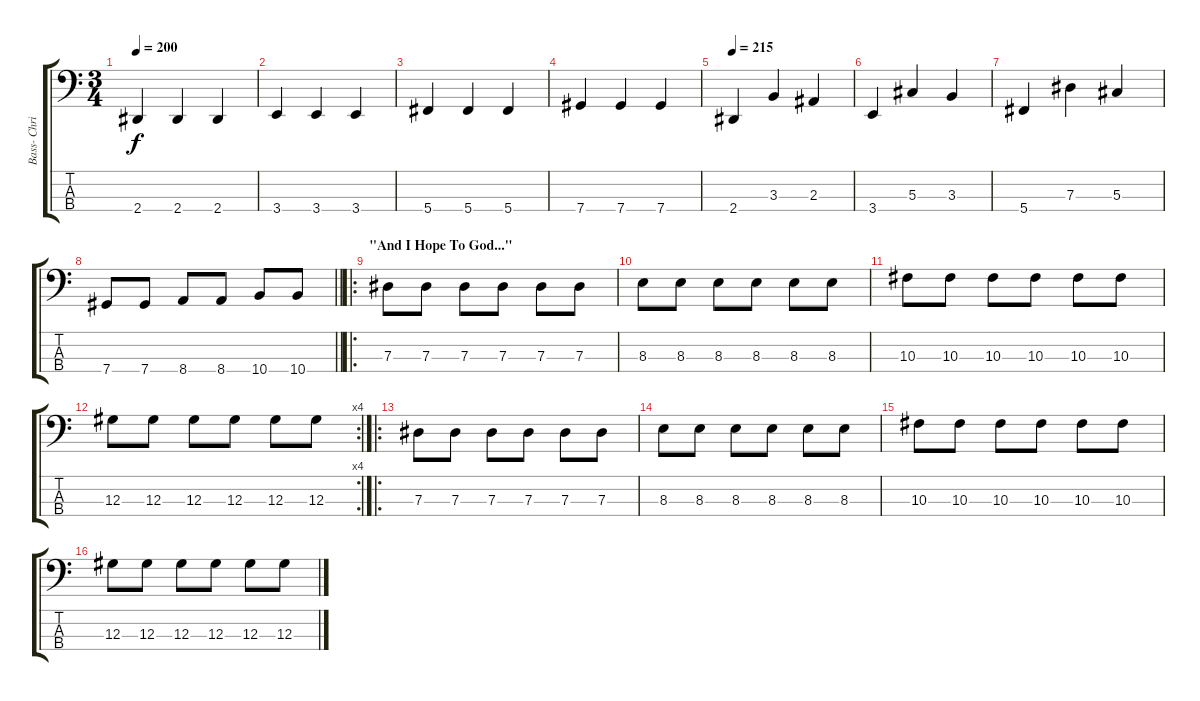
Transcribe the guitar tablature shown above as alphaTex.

\track ("Bass- Chris Batten" "Bass- Chri") {instrument electricbasspick}
\staff {score tabs}
\tuning (Gb2 Db2 Ab1 Db1) {hide}
\ts (3 4)
\tempo 200
\clef f4
\ks c
2.4.4{dy f} 2.4.4 2.4.4 |
3.4.4 3.4.4 3.4.4 |
5.4.4 5.4.4 5.4.4 |
7.4.4 7.4.4 7.4.4 |
\tempo 215
2.4.4 3.3.4 2.3.4 |
3.4.4 5.3.4 3.3.4 |
5.4.4 7.3.4 5.3.4 |
\barLineRight lightlight
7.4.8 7.4.8 8.4.8 8.4.8 10.4.8 10.4.8 |
\ro
\section ("" "\"And I Hope To God...\"")
7.3.8 7.3.8 7.3.8 7.3.8 7.3.8 7.3.8 |
8.3.8 8.3.8 8.3.8 8.3.8 8.3.8 8.3.8 |
10.3.8 10.3.8 10.3.8 10.3.8 10.3.8 10.3.8 |
\rc 4
12.3.8 12.3.8 12.3.8 12.3.8 12.3.8 12.3.8 |
\ro
7.3.8 7.3.8 7.3.8 7.3.8 7.3.8 7.3.8 |
8.3.8 8.3.8 8.3.8 8.3.8 8.3.8 8.3.8 |
10.3.8 10.3.8 10.3.8 10.3.8 10.3.8 10.3.8 |
12.3.8 12.3.8 12.3.8 12.3.8 12.3.8 12.3.8
